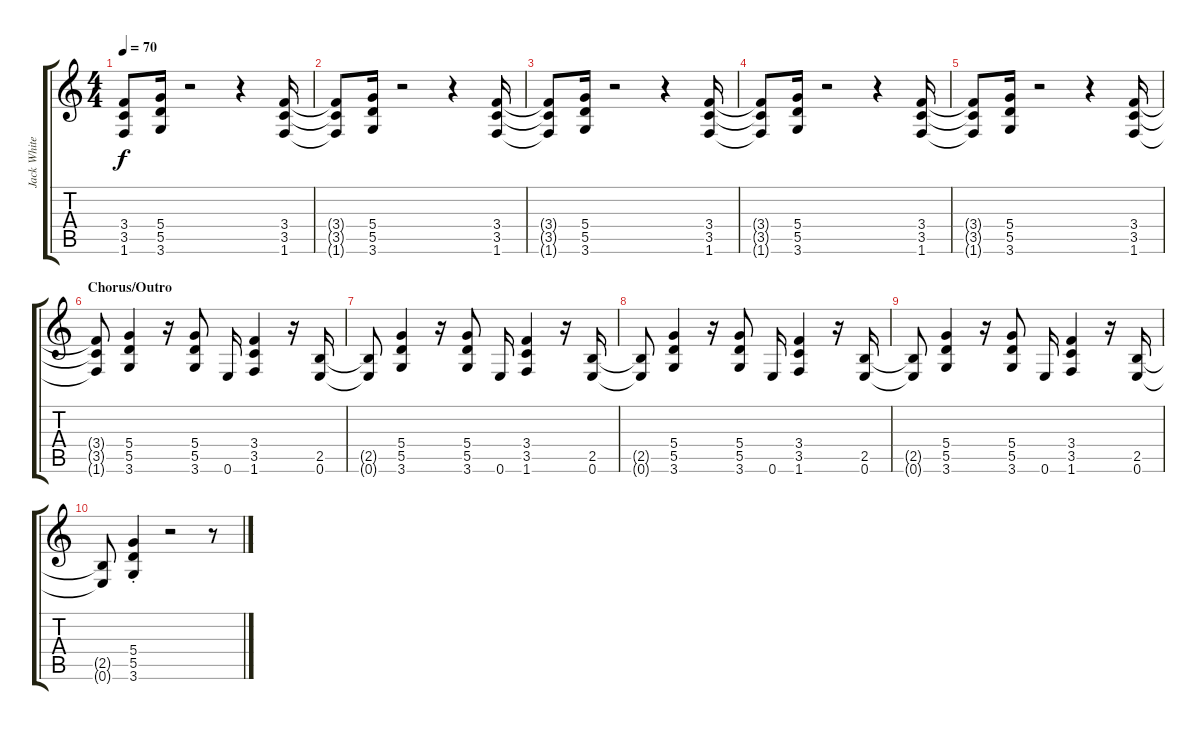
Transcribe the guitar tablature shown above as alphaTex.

\track ("Jack White (Guitar)" "Jack White") {instrument distortionguitar}
\staff {score tabs}
\tuning (E4 B3 G3 D3 A2 E2) {hide}
\ts (4 4)
\tempo 70
\clef g2
\ks c
(3.4{t} 3.5{t} 1.6{t}).8{dy f} (5.4 5.5 3.6).16 r.2 r.4 (3.4 3.5 1.6).16 |
(3.4{t} 3.5{t} 1.6{t}).8 (5.4 5.5 3.6).16 r.2 r.4 (3.4 3.5 1.6).16 |
(3.4{t} 3.5{t} 1.6{t}).8 (5.4 5.5 3.6).16 r.2 r.4 (3.4 3.5 1.6).16 |
(3.4{t} 3.5{t} 1.6{t}).8 (5.4 5.5 3.6).16 r.2 r.4 (3.4 3.5 1.6).16 |
(3.4{t} 3.5{t} 1.6{t}).8 (5.4 5.5 3.6).16 r.2 r.4 (3.4 3.5 1.6).16 |
\section ("" "Chorus/Outro")
(3.4{t} 3.5{t} 1.6{t}).8 (5.4 5.5 3.6).4 r.16 (5.4 5.5 3.6).8 0.6.16 (3.4 3.5 1.6).4 r.16 (2.5 0.6).16 |
(2.5{t} 0.6{t}).8 (5.4 5.5 3.6).4 r.16 (5.4 5.5 3.6).8 0.6.16 (3.4 3.5 1.6).4 r.16 (2.5 0.6).16 |
(2.5{t} 0.6{t}).8 (5.4 5.5 3.6).4 r.16 (5.4 5.5 3.6).8 0.6.16 (3.4 3.5 1.6).4 r.16 (2.5 0.6).16 |
(2.5{t} 0.6{t}).8 (5.4 5.5 3.6).4 r.16 (5.4 5.5 3.6).8 0.6.16 (3.4 3.5 1.6).4 r.16 (2.5 0.6).16 |
(2.5{t} 0.6{t}).8 (5.4{st} 5.5{st} 3.6{st}).4 r.2 r.8
